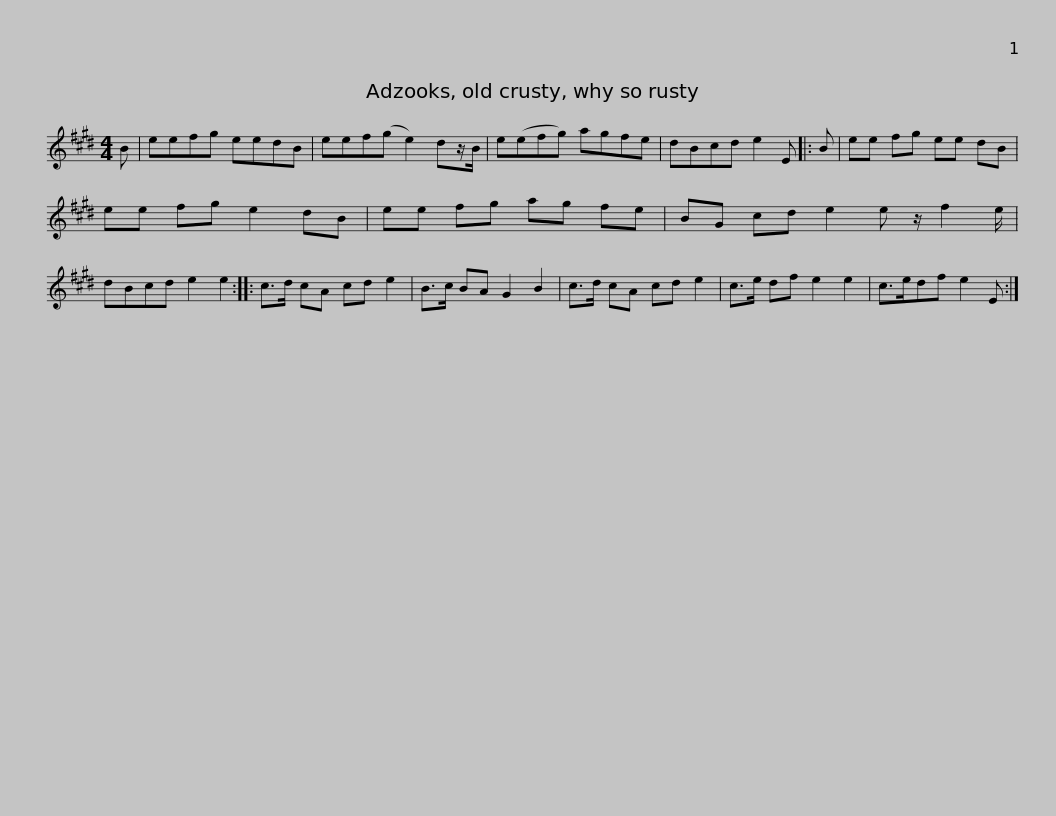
X:1
L:1/8
M:4/4
I:linebreak $
K:E
V:1 treble
V:1
 B | eefg eedB | eef(g e2) dz/B/ | e(efg) agfe | dBcd e2 E |: %5
 B | ee fg ee dB |$ ee fg e2 dB | ee fg ag fe | BG cd e2 e z/ f2 e/ | %10
 dBcd e2 e2 :: c>d cA cd e2 |$ B>c BA G2 B2 | c>d cA cd e2 | c>e df e2 e2 | %15
 c>edf e2 E :| %16
